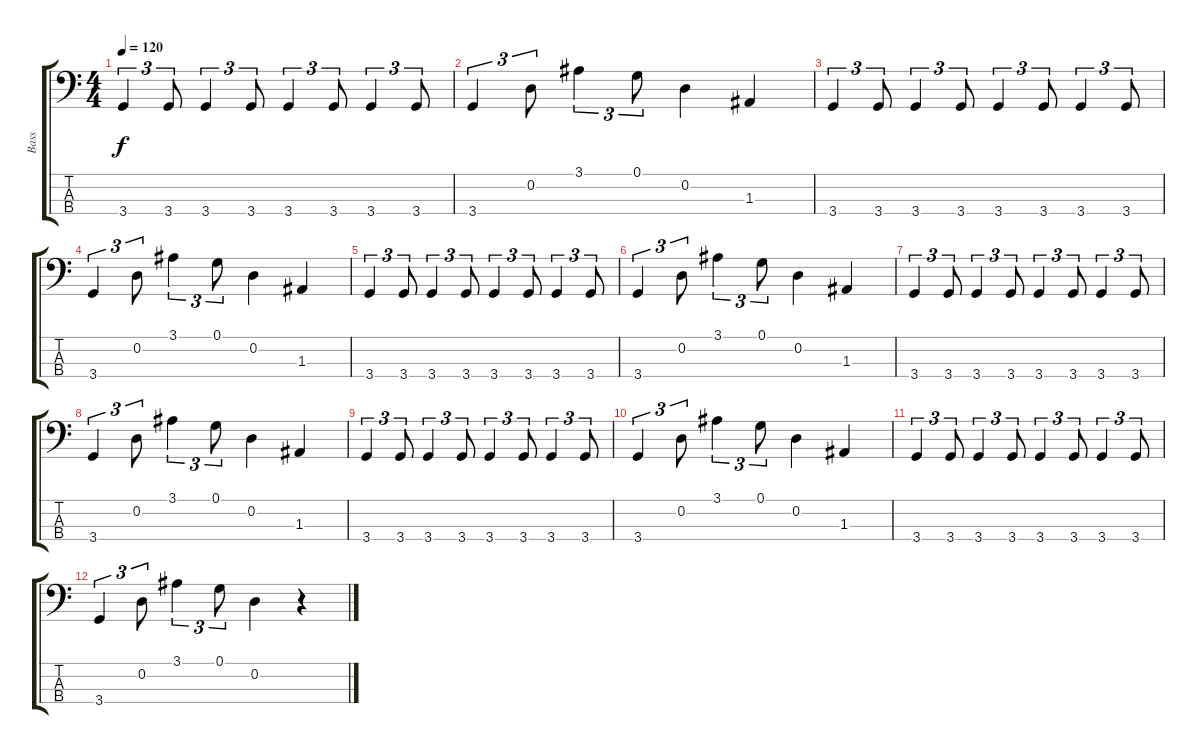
\track ("Bass" "Bass") {instrument electricbassfinger}
\staff {score tabs}
\tuning (G2 D2 A1 E1) {hide}
\ts (4 4)
\tempo 120
\clef f4
\ks c
3.4.4{tu (3 2) dy f} 3.4.8{tu (3 2)} 3.4.4{tu (3 2)} 3.4.8{tu (3 2)} 3.4.4{tu (3 2)} 3.4.8{tu (3 2)} 3.4.4{tu (3 2)} 3.4.8{tu (3 2)} |
3.4.4{tu (3 2)} 0.2.8{tu (3 2)} 3.1.4{tu (3 2)} 0.1.8{tu (3 2)} 0.2.4 1.3.4 |
3.4.4{tu (3 2)} 3.4.8{tu (3 2)} 3.4.4{tu (3 2)} 3.4.8{tu (3 2)} 3.4.4{tu (3 2)} 3.4.8{tu (3 2)} 3.4.4{tu (3 2)} 3.4.8{tu (3 2)} |
3.4.4{tu (3 2)} 0.2.8{tu (3 2)} 3.1.4{tu (3 2)} 0.1.8{tu (3 2)} 0.2.4 1.3.4 |
3.4.4{tu (3 2)} 3.4.8{tu (3 2)} 3.4.4{tu (3 2)} 3.4.8{tu (3 2)} 3.4.4{tu (3 2)} 3.4.8{tu (3 2)} 3.4.4{tu (3 2)} 3.4.8{tu (3 2)} |
3.4.4{tu (3 2)} 0.2.8{tu (3 2)} 3.1.4{tu (3 2)} 0.1.8{tu (3 2)} 0.2.4 1.3.4 |
3.4.4{tu (3 2)} 3.4.8{tu (3 2)} 3.4.4{tu (3 2)} 3.4.8{tu (3 2)} 3.4.4{tu (3 2)} 3.4.8{tu (3 2)} 3.4.4{tu (3 2)} 3.4.8{tu (3 2)} |
3.4.4{tu (3 2)} 0.2.8{tu (3 2)} 3.1.4{tu (3 2)} 0.1.8{tu (3 2)} 0.2.4 1.3.4 |
3.4.4{tu (3 2)} 3.4.8{tu (3 2)} 3.4.4{tu (3 2)} 3.4.8{tu (3 2)} 3.4.4{tu (3 2)} 3.4.8{tu (3 2)} 3.4.4{tu (3 2)} 3.4.8{tu (3 2)} |
3.4.4{tu (3 2)} 0.2.8{tu (3 2)} 3.1.4{tu (3 2)} 0.1.8{tu (3 2)} 0.2.4 1.3.4 |
3.4.4{tu (3 2)} 3.4.8{tu (3 2)} 3.4.4{tu (3 2)} 3.4.8{tu (3 2)} 3.4.4{tu (3 2)} 3.4.8{tu (3 2)} 3.4.4{tu (3 2)} 3.4.8{tu (3 2)} |
3.4.4{tu (3 2)} 0.2.8{tu (3 2)} 3.1.4{tu (3 2)} 0.1.8{tu (3 2)} 0.2.4 r.4
